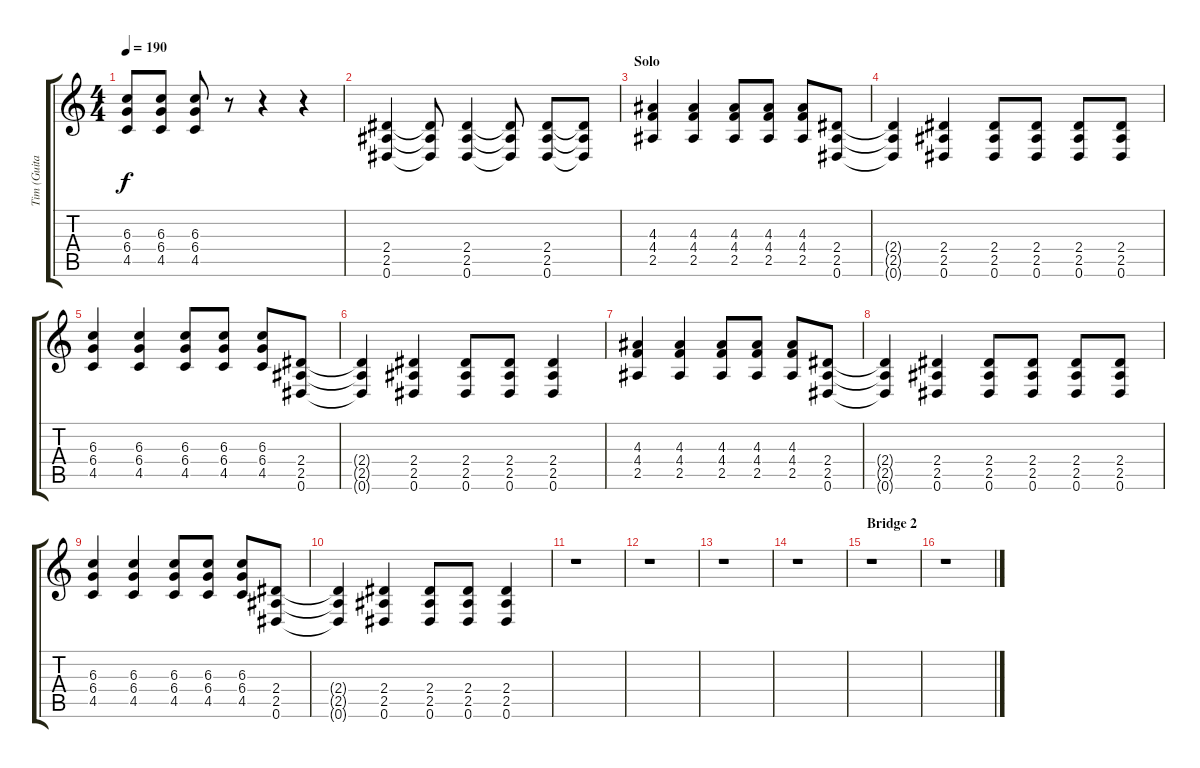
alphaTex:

\track ("Tim (Guitars)" "Tim (Guita") {instrument distortionguitar}
\staff {score tabs}
\tuning (Eb4 Bb3 Gb3 Db3 Ab2 Eb2) {hide}
\ts (4 4)
\tempo 190
\clef g2
\ks c
(6.3 6.4 4.5).8{dy f} (6.3 6.4 4.5).8 (6.3 6.4 4.5).8 r.8 r.4 r.4 |
(2.4 2.5 0.6).4 (2.4{t} 2.5{t} 0.6{t}).8 (2.4 2.5 0.6).4 (2.4{t} 2.5{t} 0.6{t}).8 (2.4 2.5 0.6).8 (2.4{t} 2.5{t} 0.6{t}).8 |
\section ("" "Solo")
(4.3 4.4 2.5).4 (4.3 4.4 2.5).4 (4.3 4.4 2.5).8 (4.3 4.4 2.5).8 (4.3 4.4 2.5).8 (2.4 2.5 0.6).8 |
(2.4{t} 2.5{t} 0.6{t}).4 (2.4 2.5 0.6).4 (2.4 2.5 0.6).8 (2.4 2.5 0.6).8 (2.4 2.5 0.6).8 (2.4 2.5 0.6).8 |
(6.3 6.4 4.5).4 (6.3 6.4 4.5).4 (6.3 6.4 4.5).8 (6.3 6.4 4.5).8 (6.3 6.4 4.5).8 (2.4 2.5 0.6).8 |
(2.4{t} 2.5{t} 0.6{t}).4 (2.4 2.5 0.6).4 (2.4 2.5 0.6).8 (2.4 2.5 0.6).8 (2.4 2.5 0.6).4 |
(4.3 4.4 2.5).4 (4.3 4.4 2.5).4 (4.3 4.4 2.5).8 (4.3 4.4 2.5).8 (4.3 4.4 2.5).8 (2.4 2.5 0.6).8 |
(2.4{t} 2.5{t} 0.6{t}).4 (2.4 2.5 0.6).4 (2.4 2.5 0.6).8 (2.4 2.5 0.6).8 (2.4 2.5 0.6).8 (2.4 2.5 0.6).8 |
(6.3 6.4 4.5).4 (6.3 6.4 4.5).4 (6.3 6.4 4.5).8 (6.3 6.4 4.5).8 (6.3 6.4 4.5).8 (2.4 2.5 0.6).8 |
(2.4{t} 2.5{t} 0.6{t}).4 (2.4 2.5 0.6).4 (2.4 2.5 0.6).8 (2.4 2.5 0.6).8 (2.4 2.5 0.6).4 |
r.1 |
r.1 |
r.1 |
r.1 |
\section ("" "Bridge 2")
r.1 |
r.1
